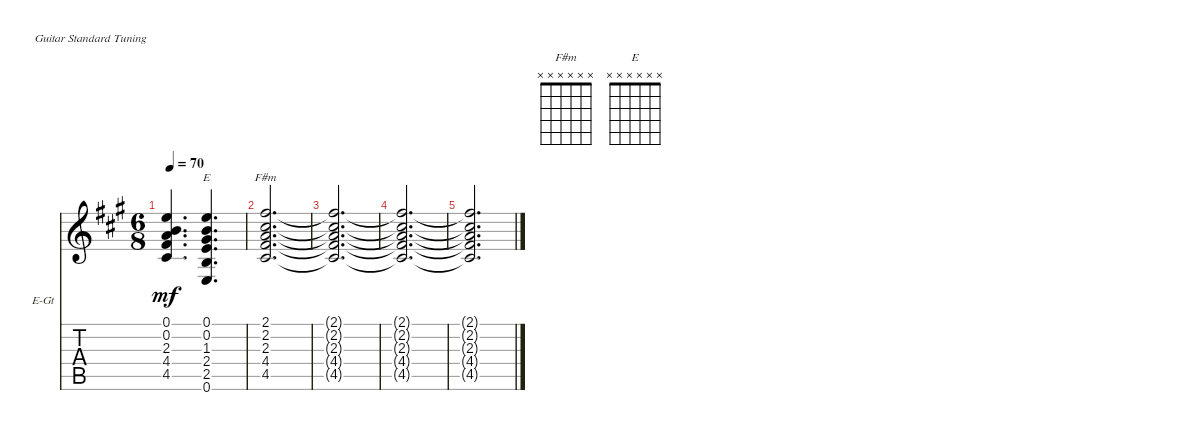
\defaultSystemsLayout 4
\bracketExtendMode nobrackets
\firstSystemTrackNameOrientation horizontal
\otherSystemsTrackNameOrientation horizontal
\track ("Rhythm guitar " "E-Gt") {instrument electricguitarjazz}
\staff {score tabs}
\tuning (E4 B3 G3 D3 A2 E2)
\chord ("F#m" x x x x x x)
\chord ("E" x x x x x x)
\ts (6 8)
\tempo 70
\clef g2
\ks a
(2.3{t} 0.2{t} 0.1{t} 4.5{t} 4.4{t}).4{d dy mf} (1.3 2.5 2.4 0.2 0.6 0.1).4{d ch "E"} |
(4.5 4.4 2.3 2.2 2.1).2{d ch "F#m"} |
(2.1{t} 2.2{t} 2.3{t} 4.4{t} 4.5{t}).2{d} |
(4.5{t} 4.4{t} 2.3{t} 2.2{t} 2.1{t}).2{d} |
(2.1{t} 2.2{t} 2.3{t} 4.4{t} 4.5{t}).2{d}
